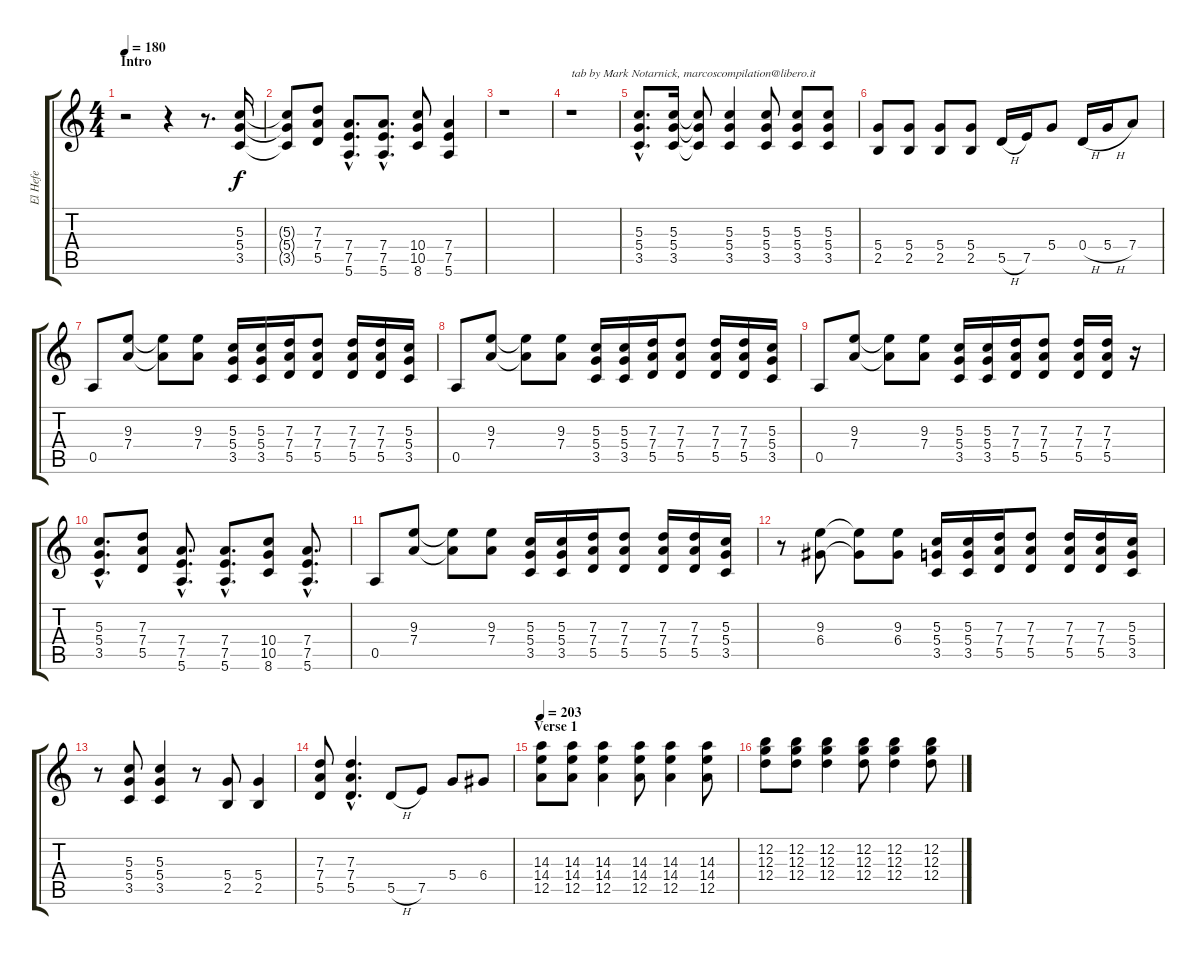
\track ("El Hefe" "El Hefe") {instrument overdrivenguitar}
\staff {score tabs}
\tuning (E4 B3 G3 D3 A2 E2) {hide}
\ts (4 4)
\section ("" "Intro")
\tempo 182
\tempo 180
\clef g2
\ks c
r.2{dy f} r.4 r.8{d} (5.3 5.4 3.5).16 |
(5.3{t} 5.4{t} 3.5{t}).8 (7.3 7.4 5.5).8 (7.4{hac} 7.5{hac} 5.6{hac}).8{d} (7.4{hac} 7.5{hac} 5.6{hac}).8{d} (10.4 10.5 8.6).8 (7.4 7.5 5.6).4 |
r.1 |
r.1{txt "tab by Mark Notarnick, marcoscompilation@libero.it"} |
(5.3{hac} 5.4{hac} 3.5{hac}).8{d} (5.3 5.4 3.5).16 (5.3{t} 5.4{t} 3.5{t}).8 (5.3 5.4 3.5).4 (5.3 5.4 3.5).8 (5.3 5.4 3.5).8 (5.3 5.4 3.5).8 |
(5.4 2.5).8 (5.4 2.5).8 (5.4 2.5).8 (5.4 2.5).8 5.5{h}.16 7.5.16 5.4.8 0.4{h}.16 5.4{h}.16 7.4.8 |
0.5.8 (9.3 7.4).8 (9.3{t} 7.4{t}).8 (9.3 7.4).8 (5.3 5.4 3.5).16 (5.3 5.4 3.5).16 (7.3 7.4 5.5).16 (7.3 7.4 5.5).8 (7.3 7.4 5.5).16 (7.3 7.4 5.5).16 (5.3 5.4 3.5).16 |
0.5.8 (9.3 7.4).8 (9.3{t} 7.4{t}).8 (9.3 7.4).8 (5.3 5.4 3.5).16 (5.3 5.4 3.5).16 (7.3 7.4 5.5).16 (7.3 7.4 5.5).8 (7.3 7.4 5.5).16 (7.3 7.4 5.5).16 (5.3 5.4 3.5).16 |
0.5.8 (9.3 7.4).8 (9.3{t} 7.4{t}).8 (9.3 7.4).8 (5.3 5.4 3.5).16 (5.3 5.4 3.5).16 (7.3 7.4 5.5).16 (7.3 7.4 5.5).8 (7.3 7.4 5.5).16 (7.3 7.4 5.5).16 r.16 |
(5.3{hac} 5.4{hac} 3.5{hac}).8{d} (7.3 7.4 5.5).8 (7.4{hac} 7.5{hac} 5.6{hac}).8{d} (7.4{hac} 7.5{hac} 5.6{hac}).8{d} (10.4 10.5 8.6).8 (7.4{hac} 7.5{hac} 5.6{hac}).8{d} |
0.5.8 (9.3 7.4).8 (9.3{t} 7.4{t}).8 (9.3 7.4).8 (5.3 5.4 3.5).16 (5.3 5.4 3.5).16 (7.3 7.4 5.5).16 (7.3 7.4 5.5).8 (7.3 7.4 5.5).16 (7.3 7.4 5.5).16 (5.3 5.4 3.5).16 |
r.8 (9.3 6.4).8 (9.3{t} 6.4{t}).8 (9.3 6.4).8 (5.3 5.4 3.5).16 (5.3 5.4 3.5).16 (7.3 7.4 5.5).16 (7.3 7.4 5.5).8 (7.3 7.4 5.5).16 (7.3 7.4 5.5).16 (5.3 5.4 3.5).16 |
r.8 (5.3 5.4 3.5).8 (5.3 5.4 3.5).4 r.8 (5.4 2.5).8 (5.4 2.5).4 |
(7.3 7.4 5.5).8 (7.3{hac} 7.4{hac} 5.5{hac}).4{d} 5.5{h}.8 7.5.8 5.4.8 6.4.8 |
\section ("" "Verse 1")
\tempo 203
(14.3 14.4 12.5).8 (14.3 14.4 12.5).8 (14.3 14.4 12.5).4 (14.3 14.4 12.5).8 (14.3 14.4 12.5).4 (14.3 14.4 12.5).8 |
(12.2 12.3 12.4).8 (12.2 12.3 12.4).8 (12.2 12.3 12.4).4 (12.2 12.3 12.4).8 (12.2 12.3 12.4).4 (12.2 12.3 12.4).8
